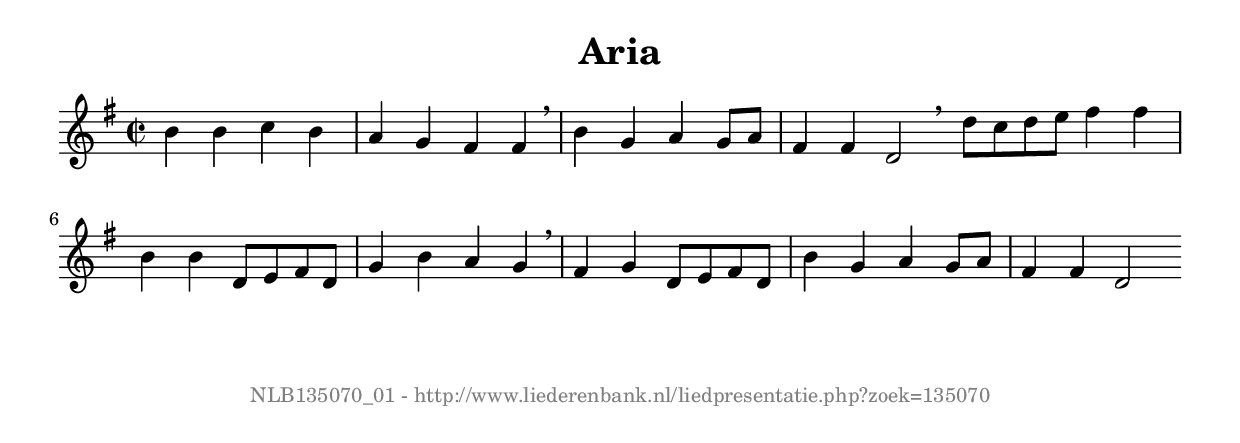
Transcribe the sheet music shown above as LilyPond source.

%
% produced by wce2krn 1.64 (7 June 2014)
%
\version"2.16"
#(append! paper-alist '(("long" . (cons (* 210 mm) (* 2000 mm)))))
#(set-default-paper-size "long")
sb = {\breathe}
mBreak = {\breathe }
bBreak = {\breathe }
x = {\once\override NoteHead #'style = #'cross }
gl=\glissando
itime={\override Staff.TimeSignature #'stencil = ##f }
ficta = {\once\set suggestAccidentals = ##t}
fine = {\once\override Score.RehearsalMark #'self-alignment-X = #1 \mark \markup {\italic{Fine}}}
dc = {\once\override Score.RehearsalMark #'self-alignment-X = #1 \mark \markup {\italic{D.C.}}}
dcf = {\once\override Score.RehearsalMark #'self-alignment-X = #1 \mark \markup {\italic{D.C. al Fine}}}
dcc = {\once\override Score.RehearsalMark #'self-alignment-X = #1 \mark \markup {\italic{D.C. al Coda}}}
ds = {\once\override Score.RehearsalMark #'self-alignment-X = #1 \mark \markup {\italic{D.S.}}}
dsf = {\once\override Score.RehearsalMark #'self-alignment-X = #1 \mark \markup {\italic{D.S. al Fine}}}
dsc = {\once\override Score.RehearsalMark #'self-alignment-X = #1 \mark \markup {\italic{D.S. al Coda}}}
pv = {\set Score.repeatCommands = #'((volta "1"))}
sv = {\set Score.repeatCommands = #'((volta "2"))}
tv = {\set Score.repeatCommands = #'((volta "3"))}
qv = {\set Score.repeatCommands = #'((volta "4"))}
xv = {\set Score.repeatCommands = #'((volta #f))}
\header{ tagline = ""
title = "Aria"
}
\score {{
\key g \major
\relative g'
{
\set melismaBusyProperties = #'()
\time 2/2
\tempo 4=120
\override Score.MetronomeMark #'transparent = ##t
\override Score.RehearsalMark #'break-visibility = #(vector #t #t #f)
b4 b c b a g fis fis \sb b g a g8 a fis4 fis d2 \bar ":|:" \bBreak
d'8 c d e fis4 fis b, b d,8 e fis d g4 b a g \sb fis g d8 e fis d b'4 g a g8 a fis4 fis d2 \bar ":|"
 }}
 \midi { }
 \layout {
            indent = 0.0\cm
}
}
\markup { \vspace #0 } \markup { \with-color #grey \fill-line { \center-column { \smaller "NLB135070_01 - http://www.liederenbank.nl/liedpresentatie.php?zoek=135070" } } }
